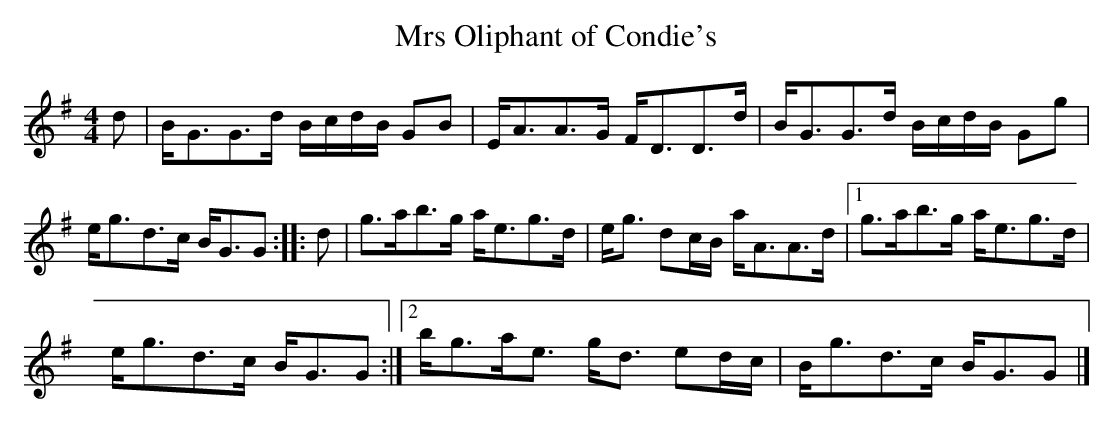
X:1
T:Mrs Oliphant of Condie's
M:4/4
L:1/8
K:G
d|B<GG>d B/c/d/B/ GB|E<AA>G F<DD>d|B<GG>d B/c/d/B/ Gg|
e<gd>c B<GG::d|g>ab>g a<eg>d|e<g dc/B/ a<AA>d|1g>ab>g a<eg>d|
e<gd>c B<GG:|2b<ga<e g<d ed/c/|B<gd>c B<GG|]
